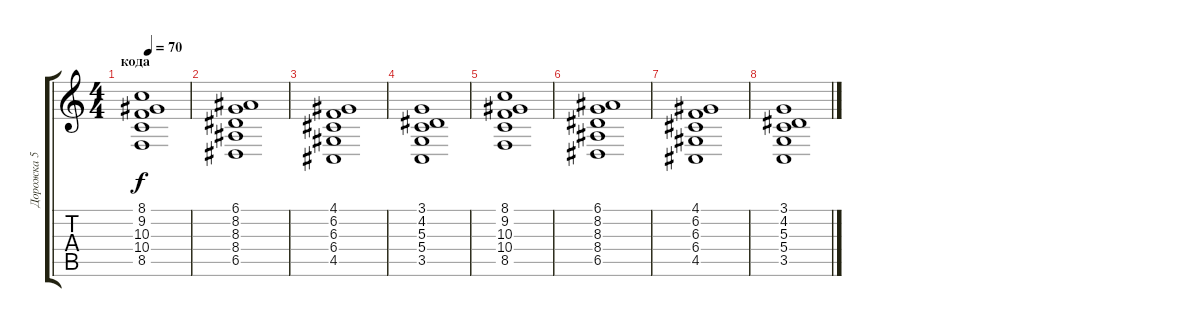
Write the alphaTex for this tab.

\track ("Дорожка 5" "Дорожка 5") {instrument fx6goblins}
\staff {score tabs}
\tuning (E4 B3 G3 D3 A2 E2) {hide}
\ts (4 4)
\section ("" "кода")
\tempo 70
\clef g2
\ks c
(8.1 9.2 10.3 10.4 8.5).1{dy f} |
(6.1 8.2 8.3 8.4 6.5).1 |
(4.1 6.2 6.3 6.4 4.5).1 |
(3.1 4.2 5.3 5.4 3.5).1 |
(8.1 9.2 10.3 10.4 8.5).1 |
(6.1 8.2 8.3 8.4 6.5).1 |
(4.1 6.2 6.3 6.4 4.5).1 |
(3.1 4.2 5.3 5.4 3.5).1
